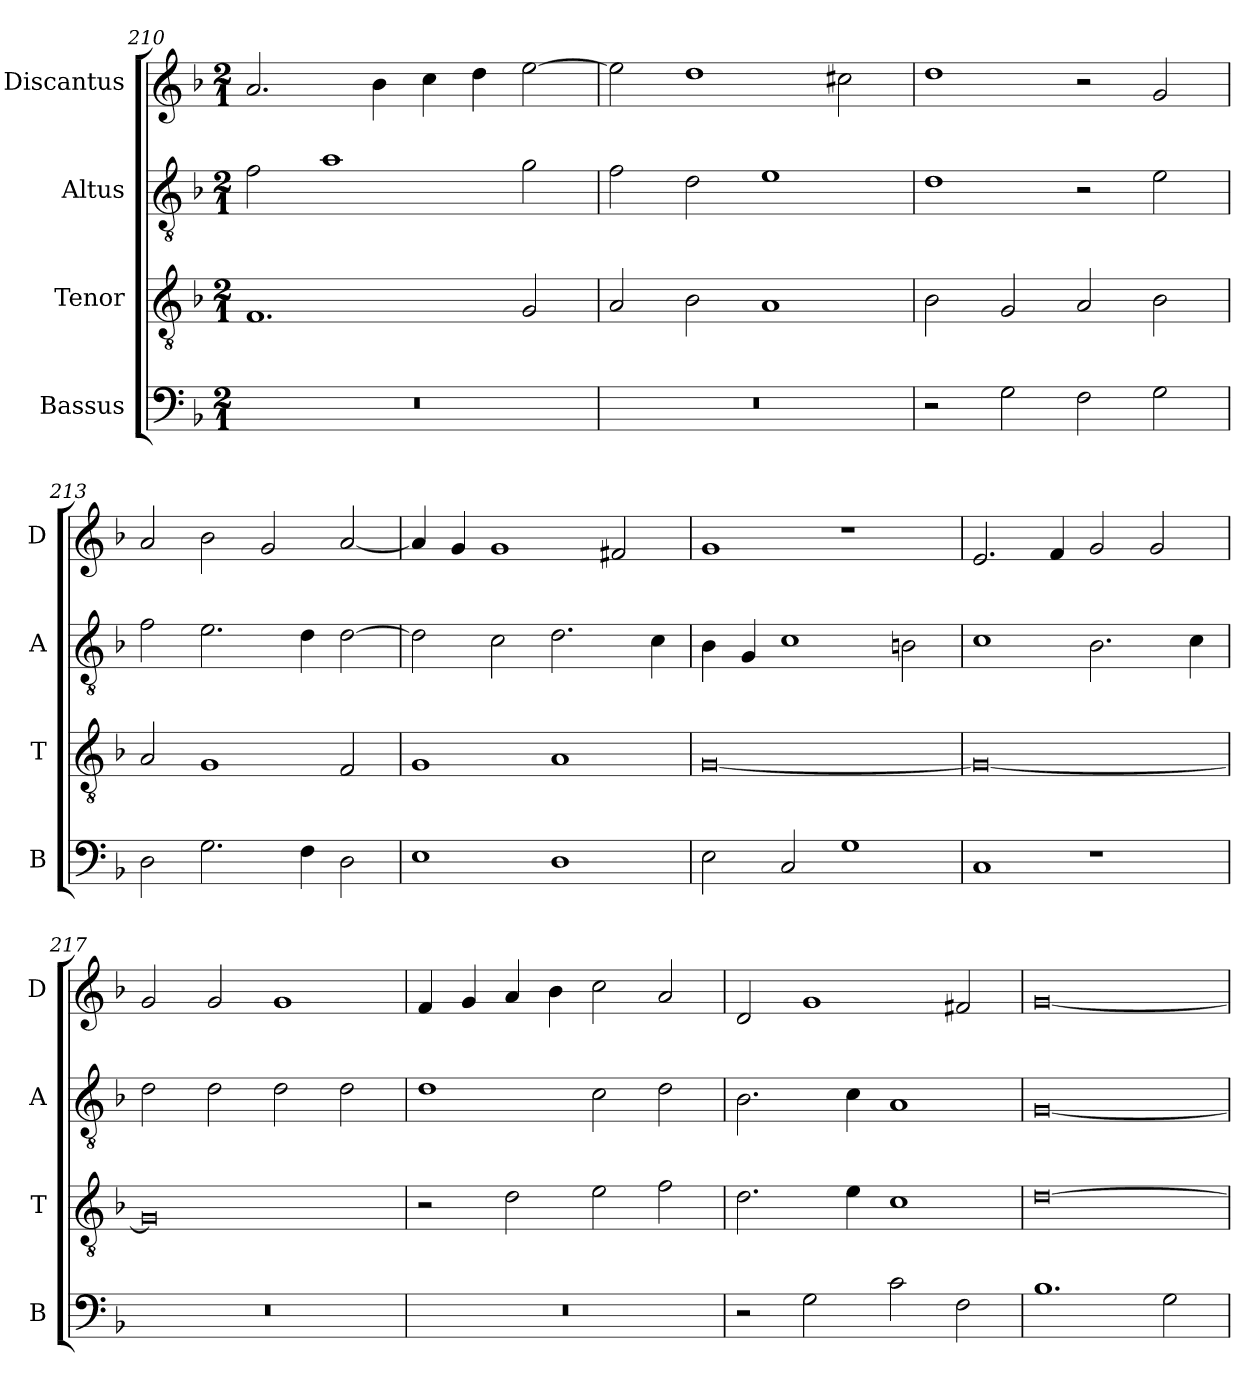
**kern	**kern	**kern	**kern
*part4	*part3	*part2	*part1
*staff4	*staff3	*staff2	*staff1
*I"Bassus	*I"Tenor	*I"Altus	*I"Discantus
*I'B	*I'T	*I'A	*I'D
*clefF4	*clefGv2	*clefGv2	*clefG2
*k[b-]	*k[b-]	*k[b-]	*k[b-]
*M2/1	*M2/1	*M2/1	*M2/1
=210	=210	=210	=210
0r	1.F	2f\	2.a/
.	.	1a	.
.	.	.	4b-\
.	.	.	4cc\
.	.	.	4dd\
.	2G/	2g\	[2ee\
=211	=211	=211	=211
0r	2A/	2f\	2ee\]
.	2B-\	2d\	1dd
.	1A	1e	.
.	.	.	2cc#X\
=212	=212	=212	=212
2r	2B-\	1d	1dd
2G\	2G/	.	.
2F\	2A/	2r	2r
2G\	2B-\	2e\	2g/
=213	=213	=213	=213
2D\	2A/	2f\	2a/
2.G\	1G	2.e\	2b-\
.	.	.	2g/
4F\	.	4d\	.
2D\	2F/	[2d\	[2a/
=214	=214	=214	=214
1E	1G	2d\]	4a/]
.	.	.	4g/
.	.	2c\	1g
1D	1A	2.d\	.
.	.	.	2f#X/
.	.	4c\	.
=215	=215	=215	=215
2E\	[0G	4B-\	1g
.	.	4G/	.
2C/	.	1c	.
1G	.	.	1r
.	.	2Bn\	.
=216	=216	=216	=216
1C	0G_	1c	2.e/
.	.	.	4f/
1r	.	2.B-\	2g/
.	.	.	2g/
.	.	4c\	.
=217	=217	=217	=217
0r	0G]	2d\	2g/
.	.	2d\	2g/
.	.	2d\	1g
.	.	2d\	.
=218	=218	=218	=218
0r	2r	1d	4f/
.	.	.	4g/
.	2d\	.	4a/
.	.	.	4b-\
.	2e\	2c\	2cc\
.	2f\	2d\	2a/
=219	=219	=219	=219
2r	2.d\	2.B-\	2d/
2G\	.	.	1g
.	4e\	4c\	.
2c\	1c	1A	.
2F\	.	.	2f#X/
=220	=220	=220	=220
1.B-	[0d	[0G	[0g
2G\	.	.	.
=	=	=	=
*-	*-	*-	*-
